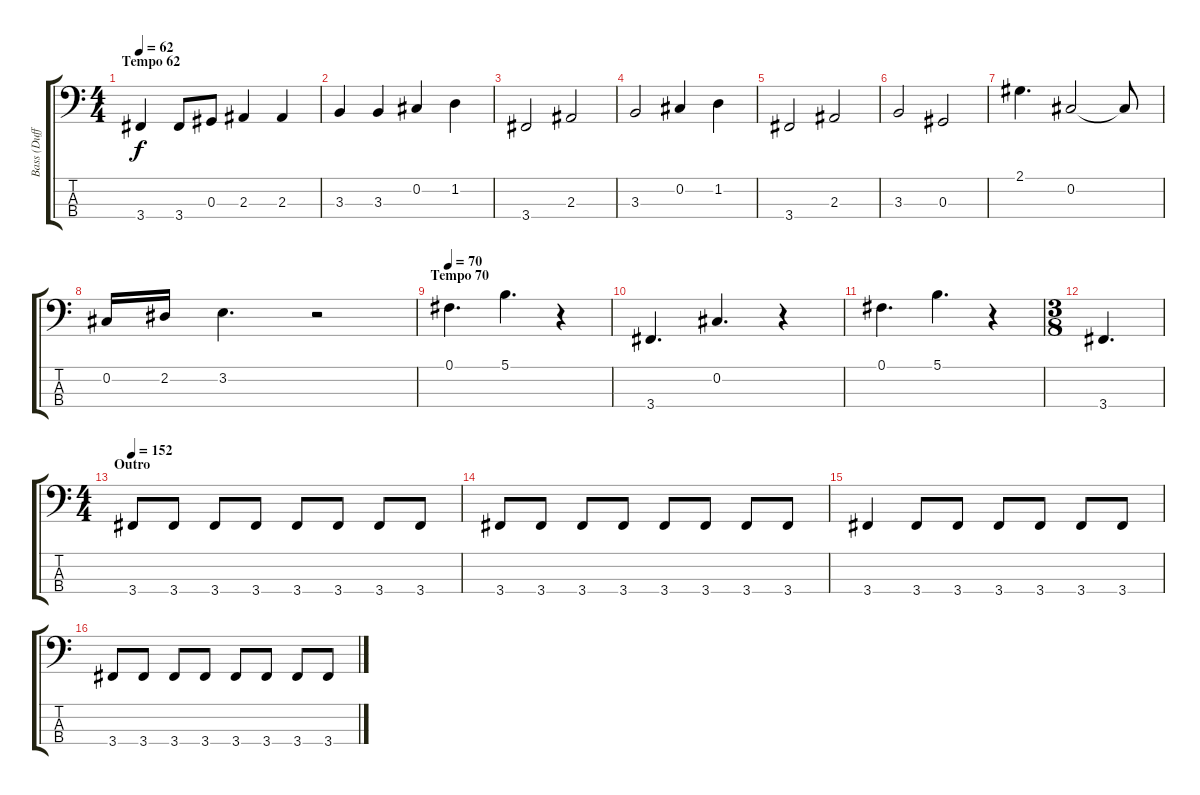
\track ("Bass (Duff)" "Bass (Duff") {instrument electricbasspick}
\staff {score tabs}
\tuning (Gb2 Db2 Ab1 Eb1) {hide}
\ts (4 4)
\section ("" "Tempo 62")
\tempo 62
\clef f4
\ks c
3.4.4{dy f} 3.4.8 0.3.8 2.3.4 2.3.4 |
3.3.4 3.3.4 0.2.4 1.2.4 |
3.4.2 2.3.2 |
3.3.2 0.2.4 1.2.4 |
3.4.2 2.3.2 |
3.3.2 0.3.2 |
2.1.4{d} 0.2.2 0.2{t}.8 |
0.2.16 2.2.16 3.2.4{d} r.2 |
\section ("" "Tempo 70")
\tempo 70
0.1.4{d} 5.1.4{d} r.4 |
3.4.4{d} 0.2.4{d} r.4 |
0.1.4{d} 5.1.4{d} r.4 |
\ts (3 8)
3.4.4{d} |
\ts (4 4)
\section ("" "Outro")
\tempo 152
3.4.8 3.4.8 3.4.8 3.4.8 3.4.8 3.4.8 3.4.8 3.4.8 |
3.4.8 3.4.8 3.4.8 3.4.8 3.4.8 3.4.8 3.4.8 3.4.8 |
3.4.4 3.4.8 3.4.8 3.4.8 3.4.8 3.4.8 3.4.8 |
3.4.8 3.4.8 3.4.8 3.4.8 3.4.8 3.4.8 3.4.8 3.4.8
